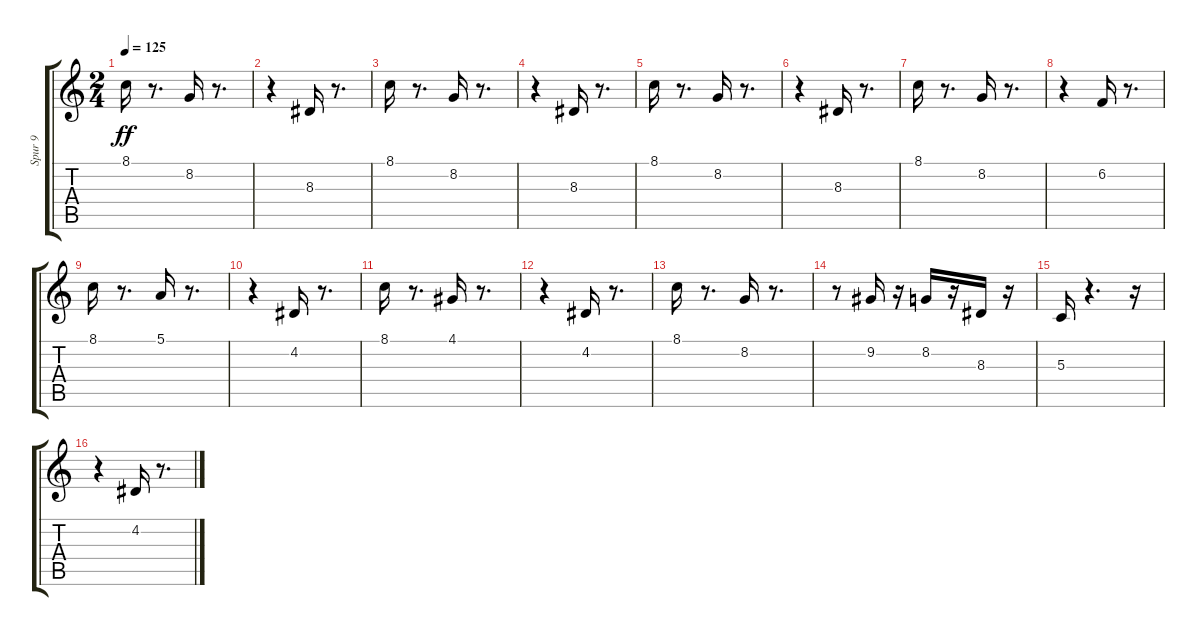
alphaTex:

\track ("Spur 9" "Spur 9") {instrument stringensemble1}
\staff {score tabs}
\tuning (E4 B3 G3 D3 A2 E2) {hide}
\ts (2 4)
\tempo 125
\clef g2
\ks c
8.1.16{dy ff} r.8{d} 8.2.16 r.8{d} |
r.4 8.3.16 r.8{d} |
8.1.16 r.8{d} 8.2.16 r.8{d} |
r.4 8.3.16 r.8{d} |
8.1.16 r.8{d} 8.2.16 r.8{d} |
r.4 8.3.16 r.8{d} |
8.1.16 r.8{d} 8.2.16 r.8{d} |
r.4 6.2.16 r.8{d} |
8.1.16 r.8{d} 5.1.16 r.8{d} |
r.4 4.2.16 r.8{d} |
8.1.16 r.8{d} 4.1.16 r.8{d} |
r.4 4.2.16 r.8{d} |
8.1.16 r.8{d} 8.2.16 r.8{d} |
r.8 9.2.16 r.16 8.2.16 r.16 8.3.16 r.16 |
5.3.16 r.4{d} r.16 |
r.4 4.2.16 r.8{d}
